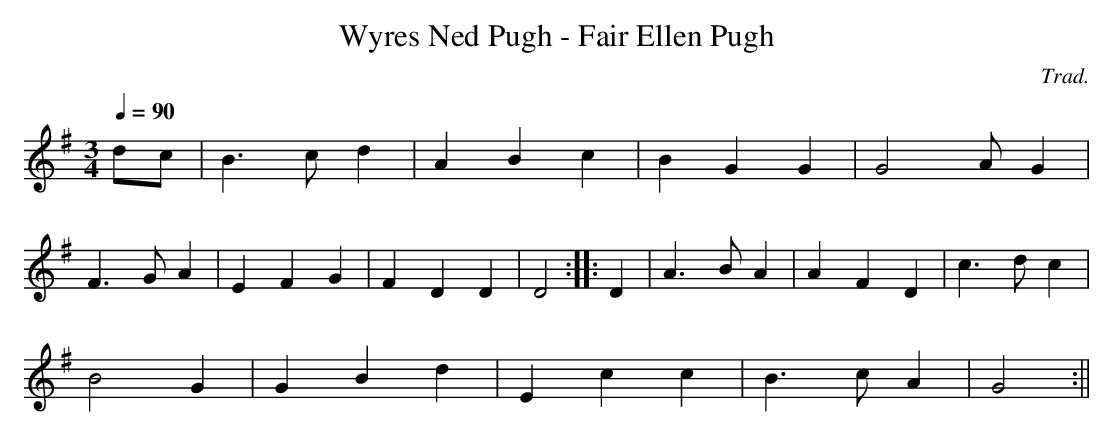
X:1
T:Wyres Ned Pugh - Fair Ellen Pugh
M:3/4
L:1/4
Q:90
C:Trad.
K:G
d/c/ | B>c d | A B c | B G G | G2 A/G|
F>G A |E F G | F D D | D2 :||: D | A>B A | A F D | c>d c|
B2 G | G B d | E c c | B>c A | G2 :||
